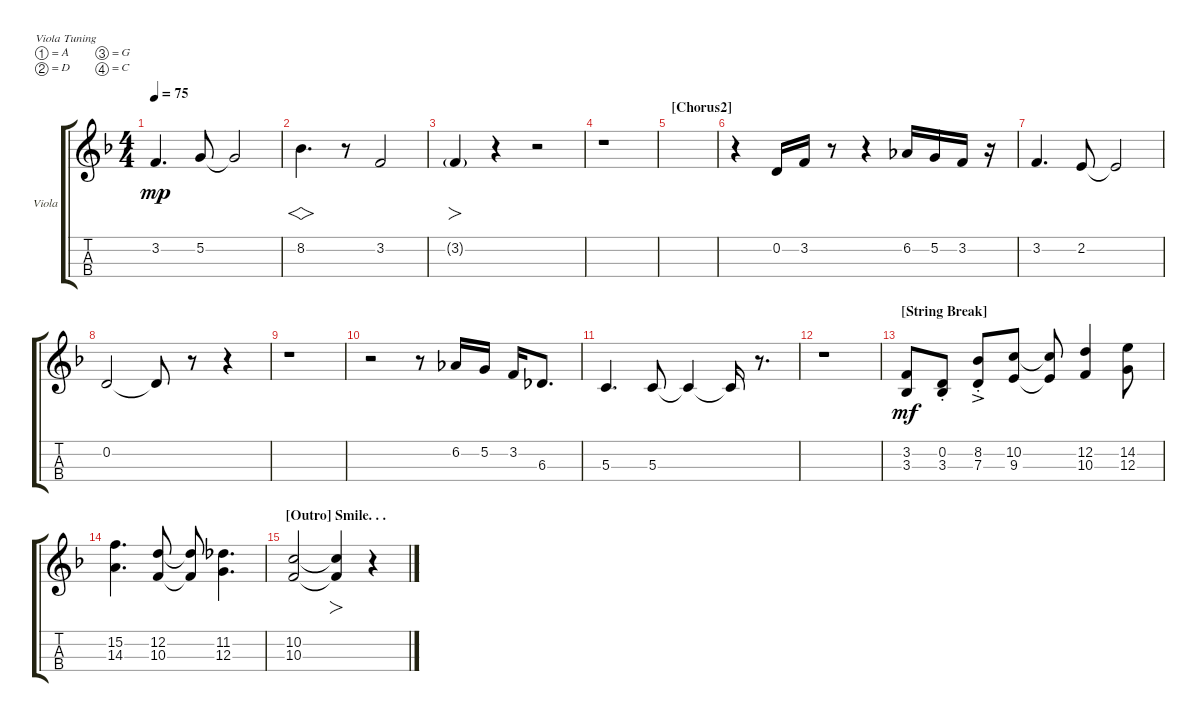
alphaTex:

\defaultSystemsLayout 4
\bracketExtendMode groupsimilarinstruments
\firstSystemTrackNameOrientation horizontal
\otherSystemsTrackNameOrientation horizontal
\track ("Viola" "Viola") {instrument viola}
\staff {score tabs}
\tuning (A4 D4 G3 C3)
\ts (4 4)
\tempo 75
\clef g2
\scale
0.333333
\ks dminor
3.2.4{d dy mp} 5.2.8 5.2{t}.2 |
\scale
0.333333 8.2.4{vs d} r.8 3.2.2 |
\scale
0.333333 3.2{g}.4{fo} r.4 r.2 |
\scale
0.333333 r.1 |
\section ("" "[Chorus2]")
\scale
0.333333 |
\scale
0.333333 r.4 0.2.16 3.2.16 r.8 r.4 6.2.16 5.2.16 3.2.16 r.16 |
\scale
0.333333 3.2.4{d} 2.2.8 2.2{t}.2 |
\scale
0.333333 0.2.2 0.2{t}.8 r.8 r.4 |
\scale
0.333333 r.1 |
\scale
0.333333 r.2 r.8 6.2.16 5.2.16 3.2.16 6.3.8{d} |
\scale
0.333333 5.3.4{d} 5.3.8 5.3{t}.4 5.3{t}.16 r.8{d} |
\scale
0.333333 r.1 |
\section ("" "[String Break]    ")
\scale
0.333333 (3.3 3.2).8{dy mf} (0.2{st} 3.3{st}).8 (7.3{ac st} 8.2{st}).8 (9.3 10.2).8 (9.3{t} 10.2{t}).8 (10.3 12.2).4 (12.3 14.2).8 |
\scale
0.333333 (15.2 14.3).4{d} (12.2 10.3).8 (12.2{t} 10.3{t}).8 (12.3 11.2).4{d} |
\section ("" "[Outro] Smile. . .")
\scale
0.333333 (10.2 10.3).2 (10.2{t} 10.3{t}).4{fo} r.4 |
\scale
0.333333
